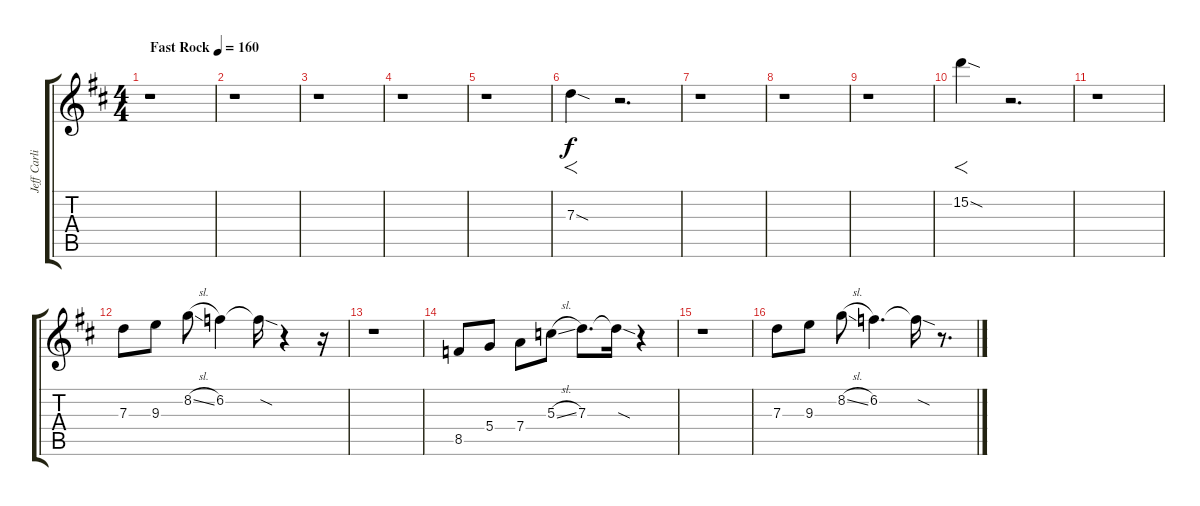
\track ("Jeff Carlisi Guitar" "Jeff Carli") {instrument overdrivenguitar}
\staff {score tabs}
\tuning (E4 B3 G3 D3 A2 D2) {hide}
\ts (4 4)
\tempo (160 "Fast Rock")
\clef g2
\ks d
r.1{dy f instrument overdrivenguitar} |
r.1 |
r.1 |
r.1 |
r.1 |
7.3{sod}.4{f} r.2{d} |
r.1 |
r.1 |
r.1 |
15.2{sod}.4{f} r.2{d} |
r.1 |
7.3.8 9.3.8 8.2{sl}.8 6.2.4 6.2{sod t}.16 r.4 r.16 |
r.1 |
8.5.8 5.4.8 7.4.8 5.3{sl}.8 7.3.8{d} 7.3{sod t}.16 r.4 |
r.1 |
7.3.8 9.3.8 8.2{sl}.8 6.2.4{d} 6.2{sod t}.16 r.8{d}
